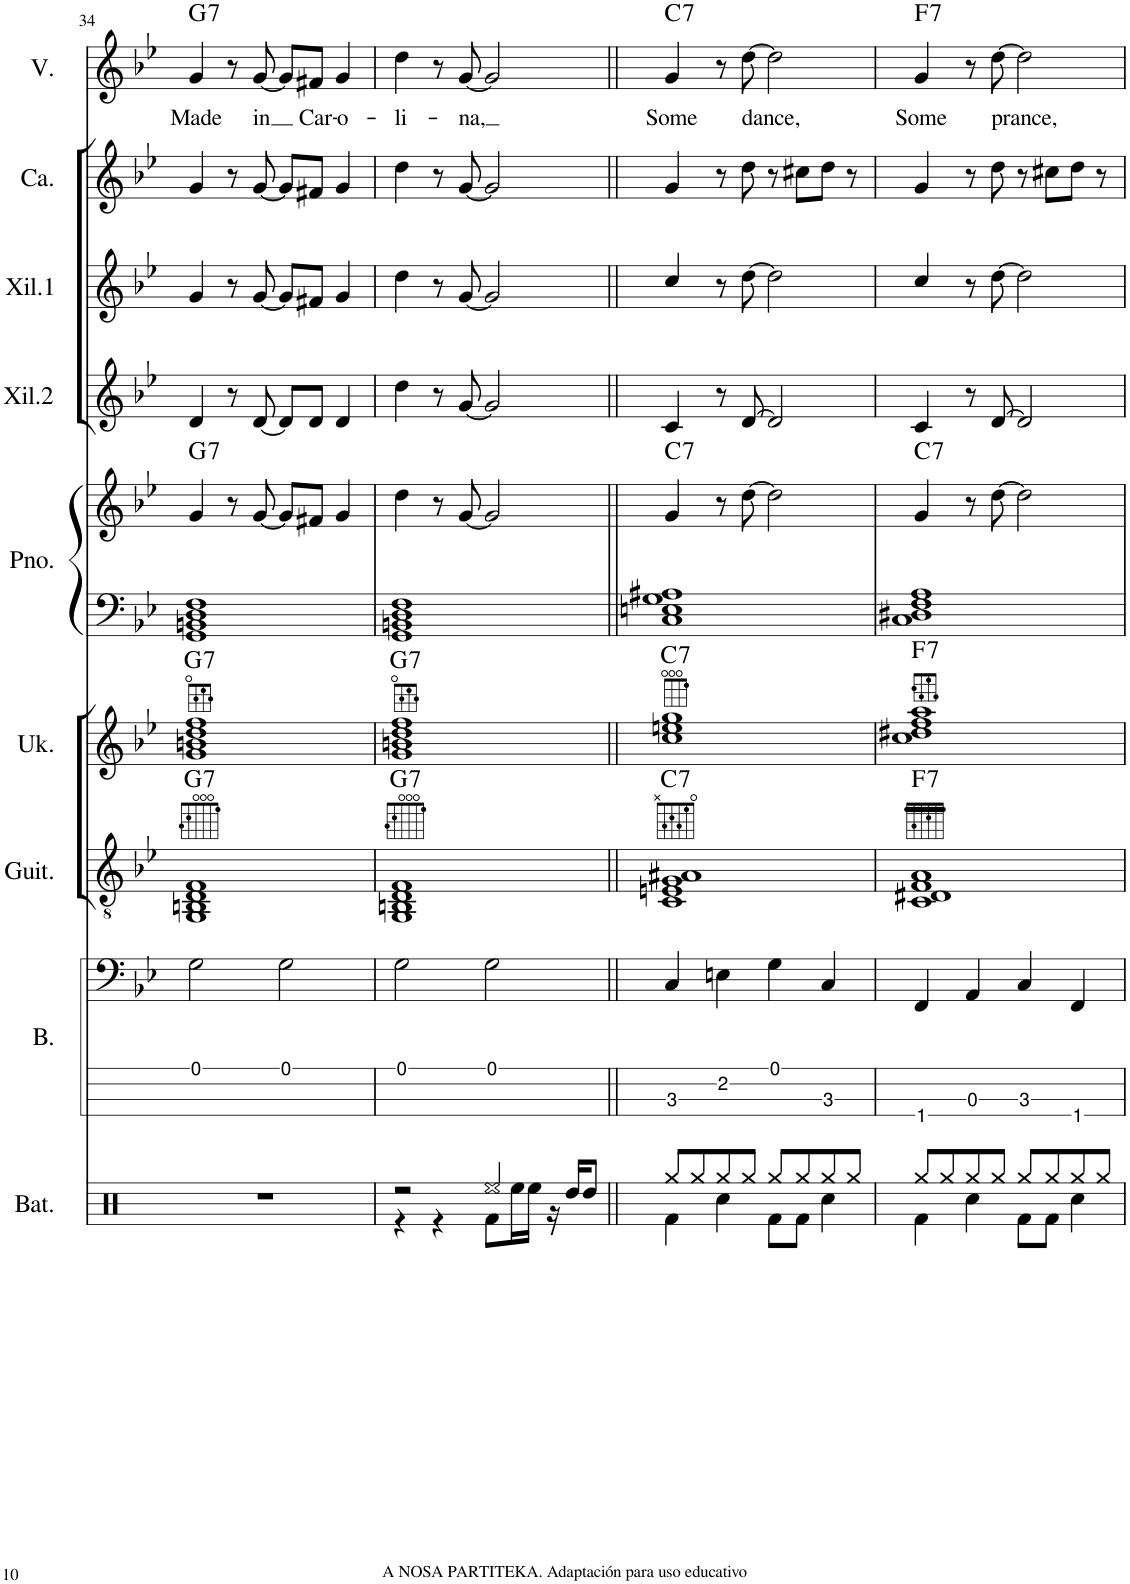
**kern	**kern	**kern	**kern	**harte	**kern	**harte	**kern	**kern	**harte	**kern	**kern	**kern	**kern	**text	**harte
*part9	*part8	*part8	*part7	*part7	*part6	*part6	*part5	*part5	*part5	*part4	*part3	*part2	*part1	*part1	*part1
*staff11	*staff10	*staff9	*staff8	*	*staff7	*	*staff6	*staff5	*	*staff4	*staff3	*staff2	*staff1	*staff1	*
*I"Batería	*I"Baixo	*	*I"Guitarra	*	*I"Ukelele	*	*I"Piano	*	*	*I"Xilófono 2	*I"Xilófono 1	*I"Carillón	*I"Voz	*	*
*I'Bat.	*I'B.	*	*I'Guit.	*	*I'Uk.	*	*I'Pno.	*	*	*I'Xil.2	*I'Xil.1	*I'Ca.	*I'V.	*	*
!!LO:PB:g=z
*clefX	*	*clefF4	*clefGv2	*	*clefG2	*	*clefF4	*clefG2	*	*clefG2	*clefG2	*clefG2	*clefG2	*	*
*	*Trd7c12	*Trd7c12	*	*	*	*	*	*	*	*Trd-7c-12	*Trd-7c-12	*Trd-14c-24	*	*	*
*k[b-e-]	*k[b-e-]	*k[b-e-]	*k[b-e-]	*	*k[b-e-]	*	*k[b-e-]	*k[b-e-]	*	*k[b-e-]	*k[b-e-]	*k[b-e-]	*k[b-e-]	*	*
*M4/4	*M4/4	*M4/4	*M4/4	*	*M4/4	*	*M4/4	*M4/4	*	*M4/4	*M4/4	*M4/4	*M4/4	*	*
=34	=34	=34	=34	=34	=34	=34	=34	=34	=34	=34	=34	=34	=34	=34	=34
!	!	!	!	!LO:H:kt=7	!	!LO:H:kt=7	!	!	!LO:H:kt=7	!	!	!	!	!LO:LY:b	!LO:H:kt=7
1r	2G	2G\	1GG 1BBn 1D 1F	G:7	1g 1bn 1dd 1ff	G:7	1GG 1BBn 1D 1F	4g/	G:7	4d/	4g/	4g/	4g/	Made	G:7
.	.	.	.	.	.	.	.	8r	.	8r	8r	8r	8r	.	.
!	!	!	!	!	!	!	!	!	!	!	!	!	!	!LO:LY:b	!
.	.	.	.	.	.	.	.	[<8g/	.	[<8d/	[<8g/	[<8g/	[<8g/	in	.
.	2G	2G\	.	.	.	.	.	8g/L]	.	8d/L]	8g/L]	8g/L]	8g/L]	.	.
!	!	!	!	!	!	!	!	!	!	!	!	!	!	!LO:LY:b	!
.	.	.	.	.	.	.	.	8f#X/J	.	8d/J	8f#X/J	8f#X/J	8f#X/J	Car-	.
!	!	!	!	!	!	!	!	!	!	!	!	!	!	!LO:LY:b	!
.	.	.	.	.	.	.	.	4g/	.	4d/	4g/	4g/	4g/	-o-	.
=35	=35	=35	=35	=35	=35	=35	=35	=35	=35	=35	=35	=35	=35	=35	=35
*^	*	*	*	*	*	*	*	*	*	*	*	*	*	*	*
!	!	!	!	!	!LO:H:kt=7	!	!LO:H:kt=7	!	!	!	!	!	!	!	!LO:LY:b	!
2r	4r	2G	2G\	1GG 1BBn 1D 1F	G:7	1g 1bn 1dd 1ff	G:7	1GG 1BBn 1D 1F	4dd\	.	4dd\	4dd\	4dd\	4dd\	-li-	.
.	4r	.	.	.	.	.	.	.	8r	.	8r	8r	8r	8r	.	.
!	!	!	!	!	!	!	!	!	!	!	!	!	!	!	!LO:LY:b	!
.	.	.	.	.	.	.	.	.	[<8g/	.	[<8g/	[<8g/	[<8g/	[<8g/	-na,	.
2Ree/	8Rf\L	2G	2G\	.	.	.	.	.	2g/]	.	2g/]	2g/]	2g/]	2g/]	.	.
.	16Ree\L	.	.	.	.	.	.	.	.	.	.	.	.	.	.	.
.	16Ree\JJ	.	.	.	.	.	.	.	.	.	.	.	.	.	.	.
.	16r	.	.	.	.	.	.	.	.	.	.	.	.	.	.	.
.	16Rdd/KL	.	.	.	.	.	.	.	.	.	.	.	.	.	.	.
.	8Rdd/J	.	.	.	.	.	.	.	.	.	.	.	.	.	.	.
=36||	=36||	=36||	=36||	=36||	=36||	=36||	=36||	=36||	=36||	=36||	=36||	=36||	=36||	=36||	=36||	=36||
!	!	!	!	!	!LO:H:kt=7	!	!LO:H:kt=7	!	!	!LO:H:kt=7	!	!	!	!	!LO:LY:b	!LO:H:kt=7
8Rgg/L	4Rf\	4C	4C/	1C 1En 1G 1A#X	C:7	1cc 1een 1gg	C:7	1C 1En 1G 1A#X	4g/	C:7	4c/	4cc/	4g/	4g/	Some	C:7
8Rgg/	.	.	.	.	.	.	.	.	.	.	.	.	.	.	.	.
8Rgg/	4Rcc\	4En	4En\	.	.	.	.	.	8r	.	8r	8r	8r	8r	.	.
!	!	!	!	!	!	!	!	!	!	!	!	!	!	!	!LO:LY:b	!
8Rgg/J	.	.	.	.	.	.	.	.	[>8dd\	.	[>8d/	[>8dd\	8dd\	[>8dd\	dance,	.
8Rgg/L	8Rf\L	4G	4G\	.	.	.	.	.	2dd\]	.	2d/]	2dd\]	8r	2dd\]	.	.
8Rgg/	8Rf\J	.	.	.	.	.	.	.	.	.	.	.	8cc#X\L	.	.	.
8Rgg/	4Rcc\	4C	4C/	.	.	.	.	.	.	.	.	.	8dd\J	.	.	.
8Rgg/J	.	.	.	.	.	.	.	.	.	.	.	.	8r	.	.	.
=37	=37	=37	=37	=37	=37	=37	=37	=37	=37	=37	=37	=37	=37	=37	=37	=37
!	!	!	!	!	!LO:H:kt=7	!	!LO:H:kt=7	!	!	!LO:H:kt=7	!	!	!	!	!LO:LY:b	!LO:H:kt=7
8Rgg/L	4Rf\	4FF	4FF/	1C 1D#X 1F 1A	F:7	1cc 1dd#X 1ff 1aa	F:7	1C 1D#X 1F 1A	4g/	C:7	4c/	4cc/	4g/	4g/	Some	F:7
8Rgg/	.	.	.	.	.	.	.	.	.	.	.	.	.	.	.	.
8Rgg/	4Rcc\	4AA	4AA/	.	.	.	.	.	8r	.	8r	8r	8r	8r	.	.
!	!	!	!	!	!	!	!	!	!	!	!	!	!	!	!LO:LY:b	!
8Rgg/J	.	.	.	.	.	.	.	.	[>8dd\	.	[>8d/	[>8dd\	8dd\	[>8dd\	prance,	.
8Rgg/L	8Rf\L	4C	4C/	.	.	.	.	.	2dd\]	.	2d/]	2dd\]	8r	2dd\]	.	.
8Rgg/	8Rf\J	.	.	.	.	.	.	.	.	.	.	.	8cc#X\L	.	.	.
8Rgg/	4Rcc\	4FF	4FF/	.	.	.	.	.	.	.	.	.	8dd\J	.	.	.
8Rgg/J	.	.	.	.	.	.	.	.	.	.	.	.	8r	.	.	.
*v	*v	*	*	*	*	*	*	*	*	*	*	*	*	*	*	*
=	=	=	=	=	=	=	=	=	=	=	=	=	=	=	=
*-	*-	*-	*-	*-	*-	*-	*-	*-	*-	*-	*-	*-	*-	*-	*-
